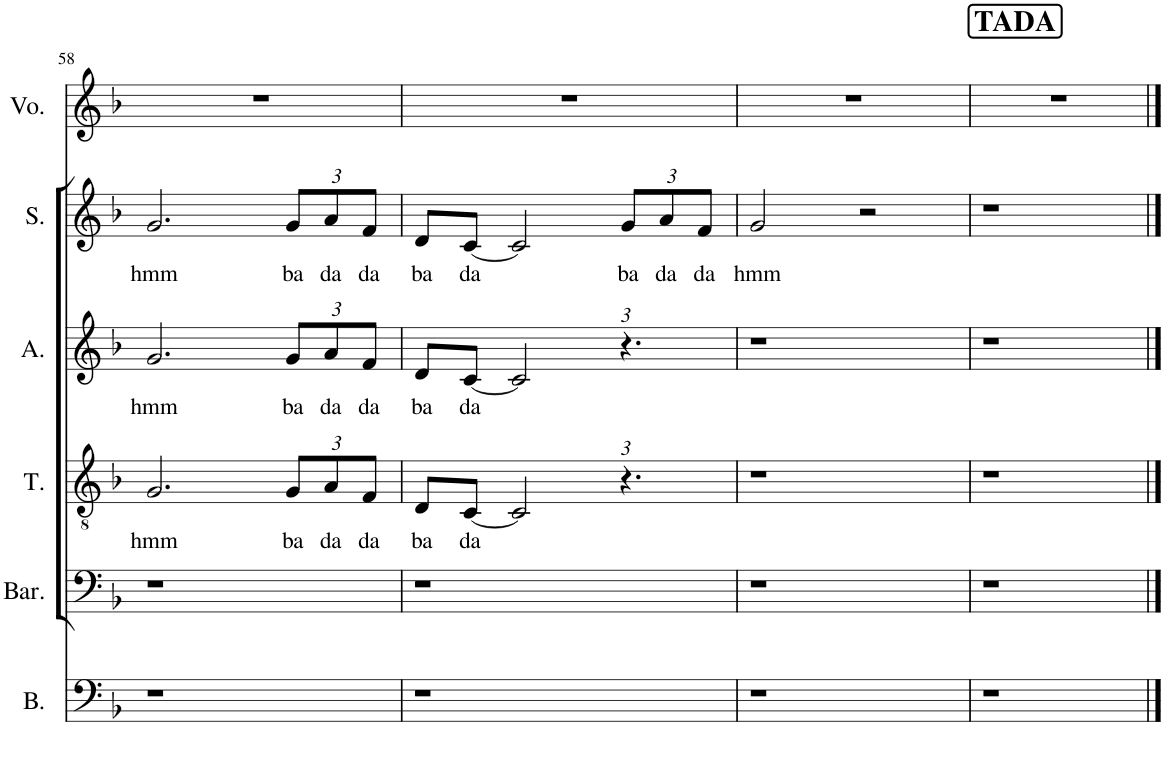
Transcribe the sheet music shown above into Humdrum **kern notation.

**kern	**kern	**kern	**text	**kern	**text	**kern	**text	**kern
*part6	*part5	*part4	*part4	*part3	*part3	*part2	*part2	*part1
*staff6	*staff5	*staff4	*staff4	*staff3	*staff3	*staff2	*staff2	*staff1
*I"Bass	*I"Baritone	*I"Tenor	*	*I"Alto	*	*I"Soprano	*	*I"Voice
*I'B.	*I'Bar.	*I'T.	*	*I'A.	*	*I'S.	*	*I'Vo.
!!LO:PB:g=z
*clefF4	*clefF4	*clefGv2	*	*clefG2	*	*clefG2	*	*clefG2
*k[b-]	*k[b-]	*k[b-]	*	*k[b-]	*	*k[b-]	*	*k[b-]
*M4/4	*M4/4	*M4/4	*	*M4/4	*	*M4/4	*	*M4/4
=58	=58	=58	=58	=58	=58	=58	=58	=58
!	!	!	!LO:LY:b	!	!LO:LY:b	!	!LO:LY:b	!
1r	1r	2.G/	hmm	2.g/	hmm	2.g/	hmm	1r
*	*	*Xbrackettup	*	*	*	*	*	*
!	!	!	!LO:LY:b	!	!	!	!	!
*	*	*	*	*Xbrackettup	*	*	*	*
!	!	!	!	!	!LO:LY:b	!	!	!
*	*	*	*	*	*	*Xbrackettup	*	*
!	!	!	!	!	!	!	!LO:LY:b	!
.	.	12G/L	ba	12g/L	ba	12g/L	ba	.
!	!	!	!LO:LY:b	!	!LO:LY:b	!	!LO:LY:b	!
.	.	12A/	da	12a/	da	12a/	da	.
!	!	!	!LO:LY:b	!	!LO:LY:b	!	!LO:LY:b	!
.	.	12F/J	da	12f/J	da	12f/J	da	.
=59	=59	=59	=59	=59	=59	=59	=59	=59
!	!	!	!LO:LY:b	!	!LO:LY:b	!	!LO:LY:b	!
1r	1r	8D/L	ba	8d/L	ba	8d/L	ba	1r
!	!	!	!LO:LY:b	!	!LO:LY:b	!	!LO:LY:b	!
.	.	[8C/J	da	[8c/J	da	[8c/J	da	.
.	.	2C/]	.	2c/]	.	2c/]	.	.
!	!	!	!	!	!	!	!LO:LY:b	!
.	.	6.r	.	6.r	.	12g/L	ba	.
!	!	!	!	!	!	!	!LO:LY:b	!
.	.	.	.	.	.	12a/	da	.
!	!	!	!	!	!	!	!LO:LY:b	!
.	.	.	.	.	.	12f/J	da	.
=60	=60	=60	=60	=60	=60	=60	=60	=60
!	!	!	!	!	!	!	!LO:LY:b	!
1r	1r	1r	.	1r	.	2g/	hmm	1r
.	.	.	.	.	.	2r	.	.
!!LO:REH:place=s1:a:B:cj:fs=14:t=TADA
=61	=61	=61	=61	=61	=61	=61	=61	=61
1r	1r	1r	.	1r	.	1r	.	1r
==	==	==	==	==	==	==	==	==
*-	*-	*-	*-	*-	*-	*-	*-	*-
